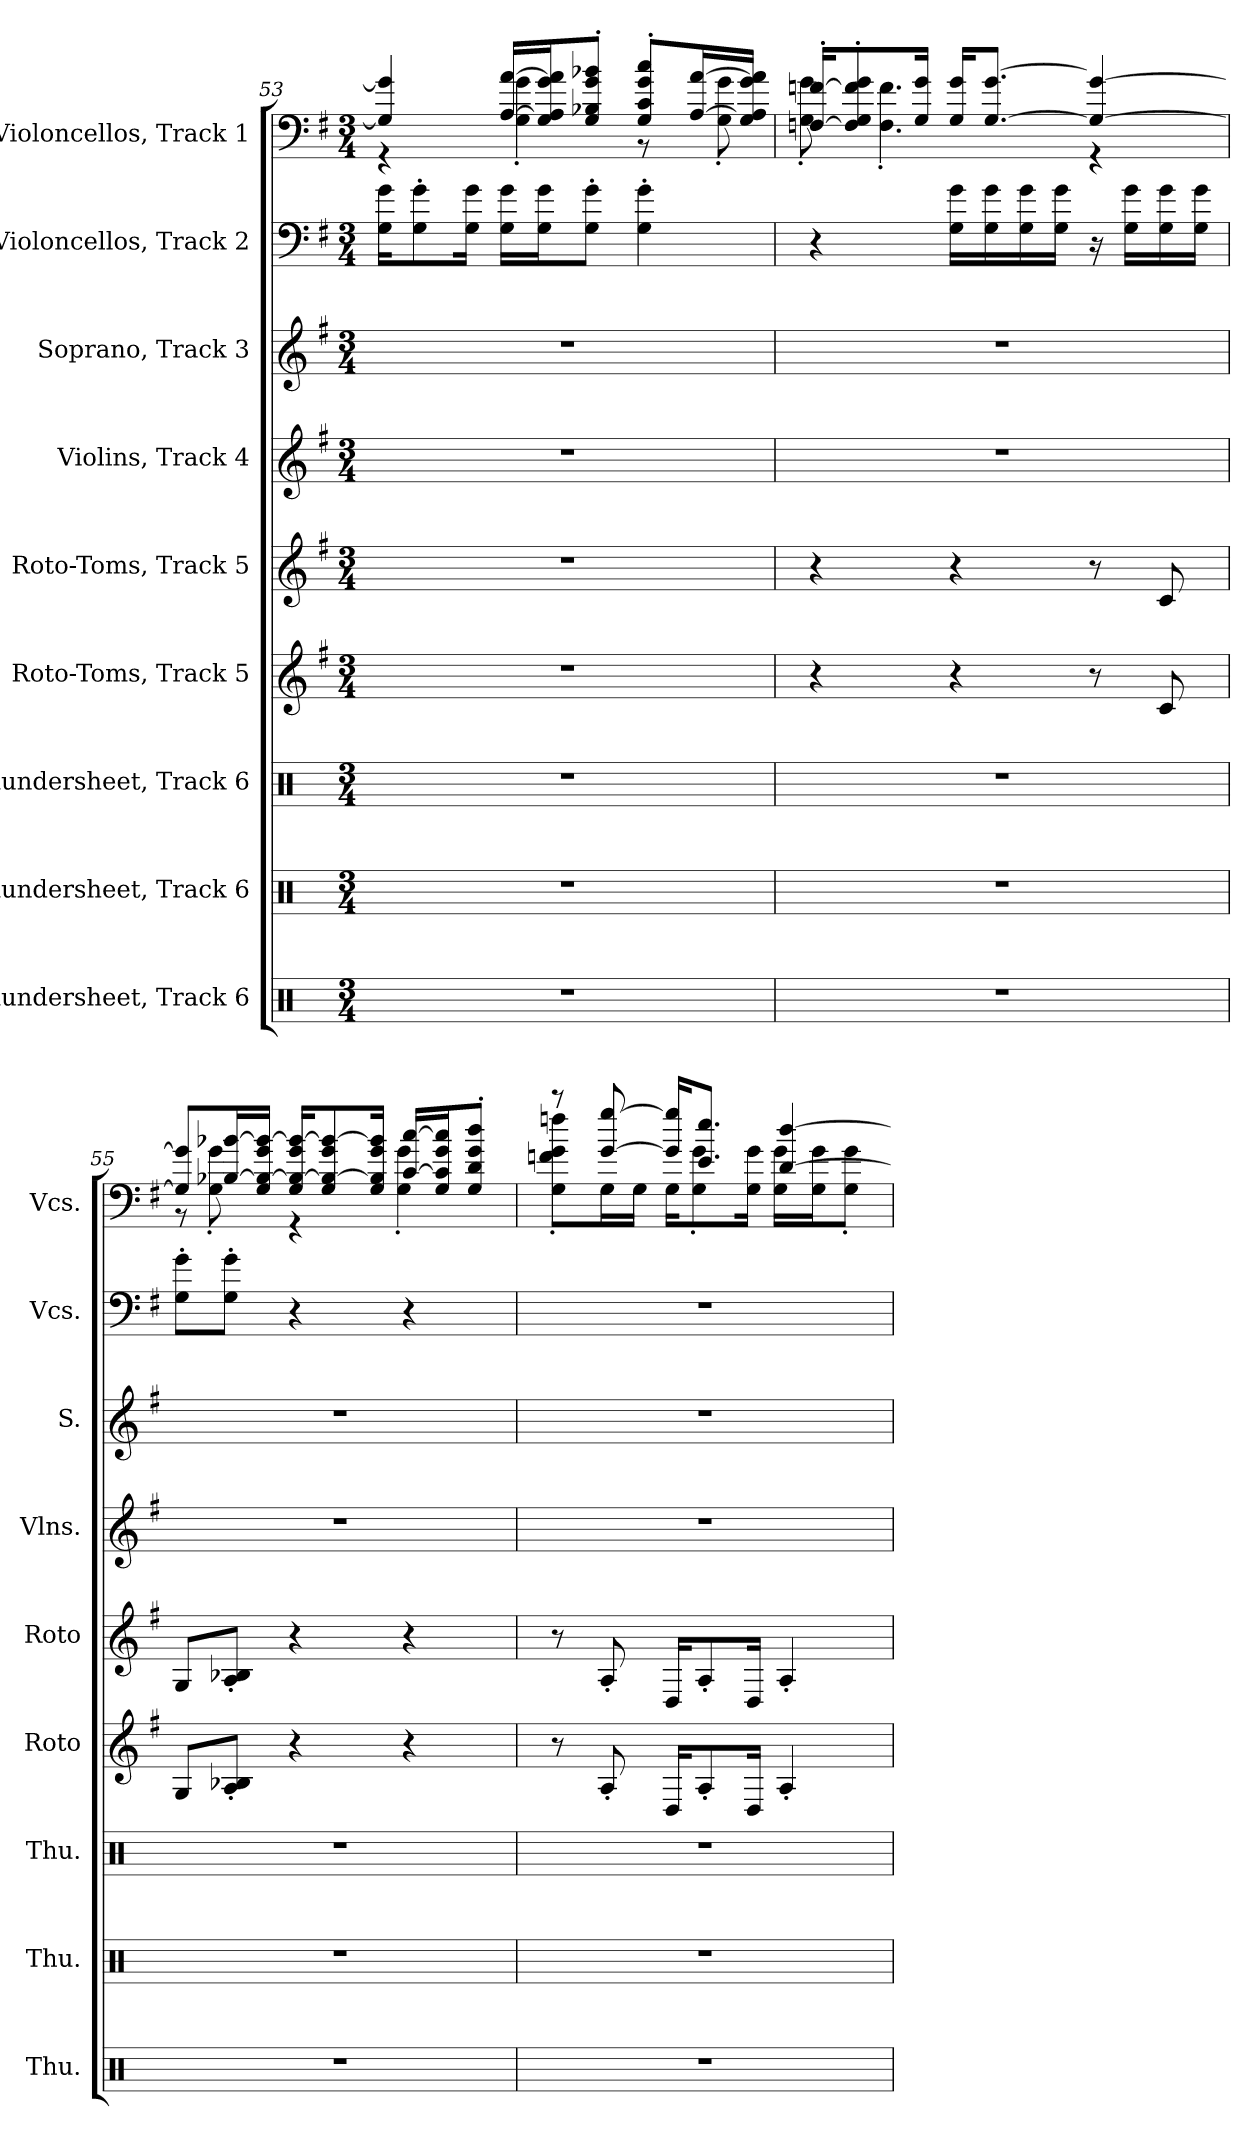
**kern	**kern	**kern	**kern	**kern	**kern	**kern	**kern	**kern
*part9	*part8	*part7	*part6	*part5	*part4	*part3	*part2	*part1
*staff9	*staff8	*staff7	*staff6	*staff5	*staff4	*staff3	*staff2	*staff1
*I"Thundersheet, Track 6	*I"Thundersheet, Track 6	*I"Thundersheet, Track 6	*I"Roto-Toms, Track 5	*I"Roto-Toms, Track 5	*I"Violins, Track 4	*I"Soprano, Track 3	*I"Violoncellos, Track 2	*I"Violoncellos, Track 1
*I'Thu.	*I'Thu.	*I'Thu.	*I'Roto	*I'Roto	*I'Vlns.	*I'S.	*I'Vcs.	*I'Vcs.
*clefX	*clefX	*clefX	*clefG2	*clefG2	*clefG2	*clefG2	*clefF4	*clefF4
*k[]	*k[]	*k[]	*k[f#]	*k[f#]	*k[f#]	*k[f#]	*k[f#]	*k[f#]
*M3/4	*M3/4	*M3/4	*M3/4	*M3/4	*M3/4	*M3/4	*M3/4	*M3/4
=53	=53	=53	=53	=53	=53	=53	=53	=53
*	*	*	*	*	*	*	*	*^
2.r	2.r	2.r	2.r	2.r	2.r	2.r	16G\ 16g\KL	4G/] 4g/]	4r
.	.	.	.	.	.	.	8G\' 8g\'	.	.
.	.	.	.	.	.	.	16G\ 16g\Jk	.	.
.	.	.	.	.	.	.	16G\ 16g\LL	[16A/ [16a/LL	4G\' 4g\'
.	.	.	.	.	.	.	16G\ 16g\J	16G/ 16A/] 16g/ 16a/]J	.
.	.	.	.	.	.	.	8G\' 8g\'J	8G/' 8B-X/' 8g/' 8b-X/'J	.
.	.	.	.	.	.	.	4G\' 4g\'	8G/' 8c/' 8g/' 8cc/'L	8r
.	.	.	.	.	.	.	.	[16A/ [16a/L	8G\' 8g\'
.	.	.	.	.	.	.	.	16G/ 16A/] 16g/ 16a/]JJ	.
!!LO:PB:g=z	!!
=54	=54	=54	=54	=54	=54	=54	=54	=54	=54
2.r	2.r	2.r	4r	4r	2.r	2.r	4r	[16Fn/' [16fn/'KL	8G\' 8g\'
.	.	.	.	.	.	.	.	8F/]' 8G/' 8f/]' 8g/'	.
.	.	.	.	.	.	.	.	.	4.F\' 4.f\'
.	.	.	.	.	.	.	.	16G/ 16g/Jk	.
.	.	.	4r	4r	.	.	16G\ 16g\LL	16G/ 16g/KL	.
.	.	.	.	.	.	.	16G\ 16g\	[8.G/ [8.g/J	.
.	.	.	.	.	.	.	16G\ 16g\	.	.
.	.	.	.	.	.	.	16G\ 16g\JJ	.	.
.	.	.	8r	8r	.	.	16r	4G/_ 4g/_	4r
.	.	.	.	.	.	.	16G\ 16g\LL	.	.
.	.	.	8c/	8c/	.	.	16G\ 16g\	.	.
.	.	.	.	.	.	.	16G\ 16g\JJ	.	.
=55	=55	=55	=55	=55	=55	=55	=55	=55	=55
2.r	2.r	2.r	8G/L	8G/L	2.r	2.r	8G\' 8g\'L	8G/] 8g/]L	8r
.	.	.	8A/' 8B-X/'J	8A/' 8B-X/'J	.	.	8G\' 8g\'J	[16B-X/ [16b-X/L	8G\' 8g\'
.	.	.	.	.	.	.	.	16G/ 16B-/_ 16g/ 16b-/_JJ	.
.	.	.	4r	4r	.	.	4r	16G/ 16B-/_ 16g/ 16b-/_KL	4r
.	.	.	.	.	.	.	.	8G/ 8B-/_ 8g/ 8b-/_	.
.	.	.	.	.	.	.	.	16G/ 16B-/] 16g/ 16b-/]Jk	.
.	.	.	4r	4r	.	.	4r	[16c/ [16cc/LL	4G\' 4g\'
.	.	.	.	.	.	.	.	16G/ 16c/] 16g/ 16cc/]J	.
.	.	.	.	.	.	.	.	8G/' 8d/' 8g/' 8dd/'J	.
!!LO:PB:g=z	!!
=56	=56	=56	=56	=56	=56	=56	=56	=56	=56
2.r	2.r	2.r	8r	8r	2.r	2.r	2.r	8r	8G\' 8fn\' 8g\' 8ffn\'L
.	.	.	8A'/	8A'/	.	.	.	[8g/ [8gg/	16G\L
.	.	.	.	.	.	.	.	.	16G\JJ
.	.	.	16D/KL	16D/KL	.	.	.	16g/] 16gg/]KL	16G\KL
.	.	.	8A'/	8A'/	.	.	.	8.e/ 8.ee/J	8G\' 8g\'
.	.	.	16D/Jk	16D/Jk	.	.	.	.	16G\ 16g\Jk
.	.	.	4A'/	4A'/	.	.	.	[4d/ [4dd/	16G\ 16g\LL
.	.	.	.	.	.	.	.	.	16G\ 16g\J
.	.	.	.	.	.	.	.	.	8G\' 8g\'J
*	*	*	*	*	*	*	*	*v	*v
=	=	=	=	=	=	=	=	=
*-	*-	*-	*-	*-	*-	*-	*-	*-
